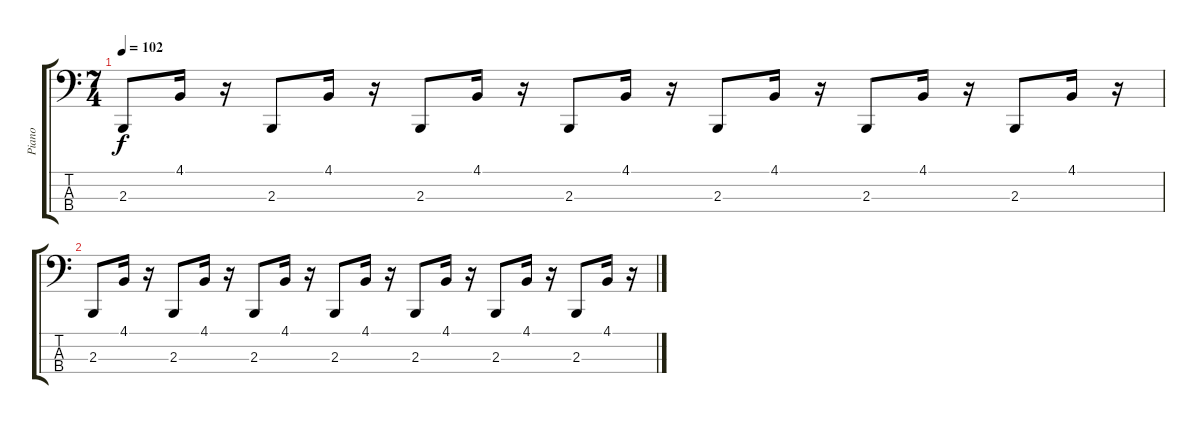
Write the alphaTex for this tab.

\track ("Piano" "Piano") {instrument acousticgrandpiano}
\staff {score tabs}
\tuning (G2 D2 A1 E1) {hide}
\ts (7 4)
\tempo 102
\clef f4
\ks c
2.3.8{dy f volume 3} 4.1.16 r.16 2.3.8 4.1.16 r.16 2.3.8 4.1.16 r.16 2.3.8 4.1.16 r.16 2.3.8 4.1.16 r.16 2.3.8 4.1.16 r.16 2.3.8 4.1.16 r.16 |
2.3.8{volume 0} 4.1.16 r.16 2.3.8 4.1.16 r.16 2.3.8 4.1.16 r.16 2.3.8 4.1.16 r.16 2.3.8 4.1.16 r.16 2.3.8 4.1.16 r.16 2.3.8 4.1.16 r.16
